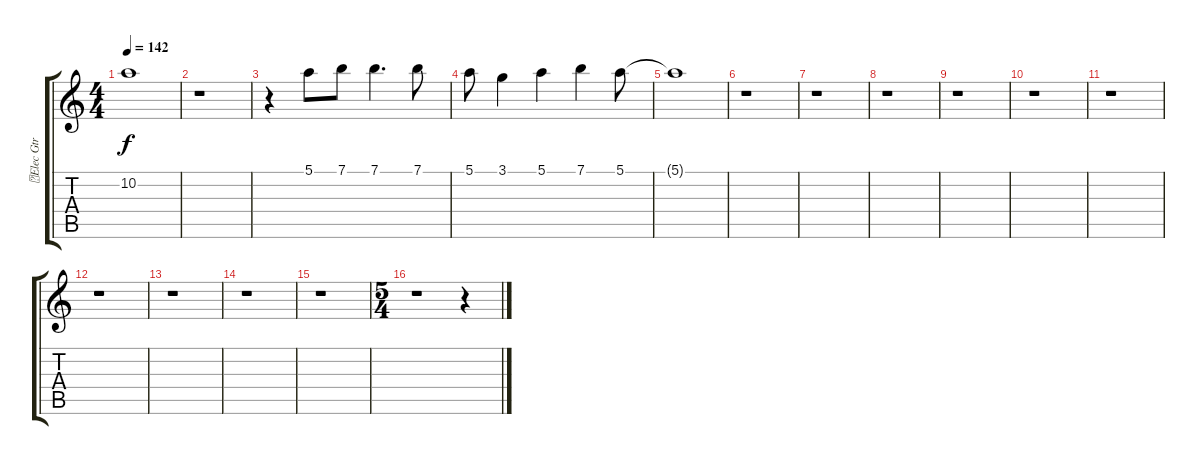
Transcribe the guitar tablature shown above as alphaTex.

\track ("\tElec Gtr 1" "\tElec Gtr ") {instrument overdrivenguitar}
\staff {score tabs}
\tuning (E4 B3 G3 D3 A2 E2) {hide}
\ts (4 4)
\tempo 142
\clef g2
\ks c
10.2{t}.1{dy f} |
r.1 |
r.4 5.1.8{volume 14} 7.1.8 7.1.4{d} 7.1.8 |
5.1.8 3.1.4 5.1.4 7.1.4 5.1.8 |
5.1{t}.1 |
r.1 |
r.1 |
r.1 |
r.1 |
r.1 |
r.1 |
r.1 |
r.1 |
r.1 |
r.1 |
\ts (5 4)
r.1 r.4
